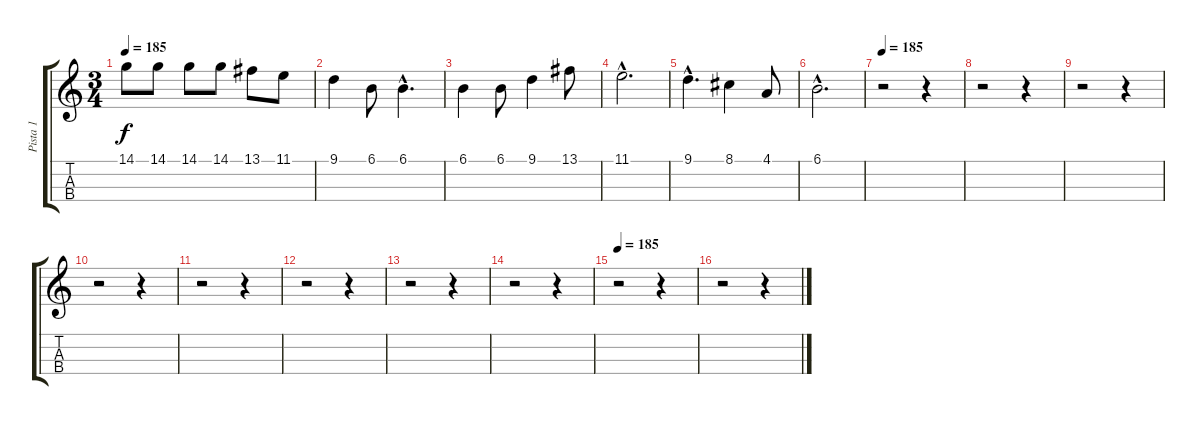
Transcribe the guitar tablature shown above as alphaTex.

\track ("Pista 1" "Pista 1") {instrument violin}
\staff {score tabs}
\tuning (F4 C4 G3 D3) {hide}
\ts (3 4)
\tempo 185
\clef g2
\ks c
14.1.8{dy f} 14.1.8 14.1.8 14.1.8 13.1.8 11.1.8 |
9.1.4 6.1.8 6.1{hac}.4{d} |
6.1.4 6.1.8 9.1.4 13.1.8 |
11.1{hac}.2{d} |
9.1{hac}.4{d} 8.1.4 4.1.8 |
6.1{hac}.2{d} |
\tempo 185
r.2 r.4 |
r.2 r.4 |
r.2 r.4 |
r.2 r.4 |
r.2 r.4 |
r.2 r.4 |
r.2 r.4 |
r.2 r.4 |
\tempo 185
r.2 r.4 |
r.2 r.4
